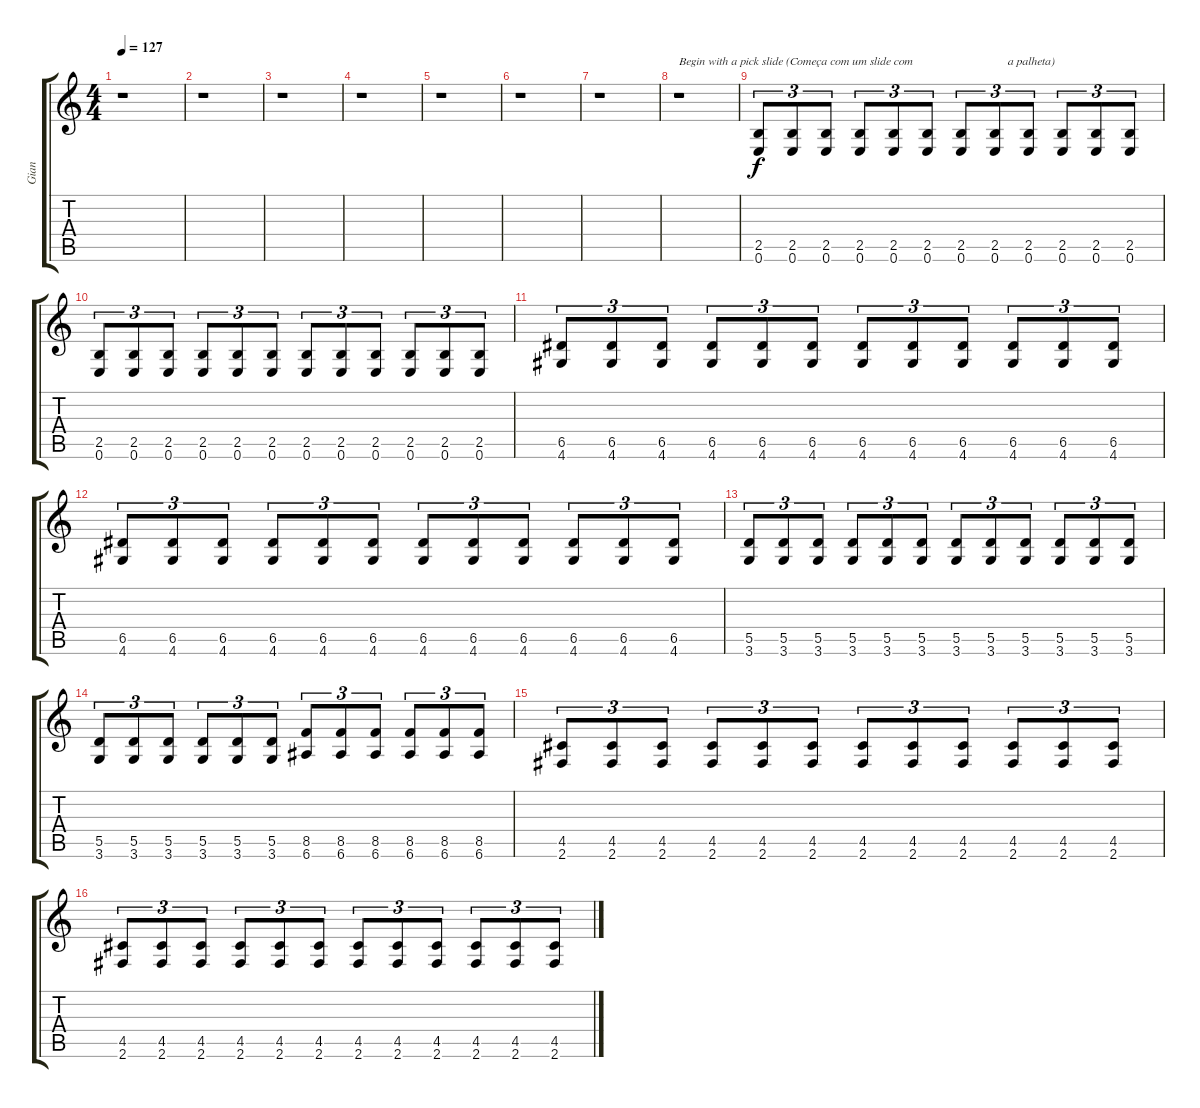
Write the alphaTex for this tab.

\track ("Gian" "Gian") {instrument distortionguitar}
\staff {score tabs}
\tuning (E4 B3 G3 D3 A2 E2) {hide}
\ts (4 4)
\tempo 127
\clef g2
\ks c
r.1{dy f instrument distortionguitar} |
r.1 |
r.1 |
r.1 |
r.1 |
r.1 |
r.1 |
r.1{txt "Begin with a pick slide (Começa com um slide com"} |
(2.5 0.6).8{tu (3 2)} (2.5 0.6).8{tu (3 2)} (2.5 0.6).8{tu (3 2)} (2.5 0.6).8{tu (3 2)} (2.5 0.6).8{tu (3 2) txt "                                      a palheta)"} (2.5 0.6).8{tu (3 2)} (2.5 0.6).8{tu (3 2)} (2.5 0.6).8{tu (3 2)} (2.5 0.6).8{tu (3 2)} (2.5 0.6).8{tu (3 2)} (2.5 0.6).8{tu (3 2)} (2.5 0.6).8{tu (3 2)} |
(2.5 0.6).8{tu (3 2)} (2.5 0.6).8{tu (3 2)} (2.5 0.6).8{tu (3 2)} (2.5 0.6).8{tu (3 2)} (2.5 0.6).8{tu (3 2)} (2.5 0.6).8{tu (3 2)} (2.5 0.6).8{tu (3 2)} (2.5 0.6).8{tu (3 2)} (2.5 0.6).8{tu (3 2)} (2.5 0.6).8{tu (3 2)} (2.5 0.6).8{tu (3 2)} (2.5 0.6).8{tu (3 2)} |
(6.5 4.6).8{tu (3 2)} (6.5 4.6).8{tu (3 2)} (6.5 4.6).8{tu (3 2)} (6.5 4.6).8{tu (3 2)} (6.5 4.6).8{tu (3 2)} (6.5 4.6).8{tu (3 2)} (6.5 4.6).8{tu (3 2)} (6.5 4.6).8{tu (3 2)} (6.5 4.6).8{tu (3 2)} (6.5 4.6).8{tu (3 2)} (6.5 4.6).8{tu (3 2)} (6.5 4.6).8{tu (3 2)} |
(6.5 4.6).8{tu (3 2)} (6.5 4.6).8{tu (3 2)} (6.5 4.6).8{tu (3 2)} (6.5 4.6).8{tu (3 2)} (6.5 4.6).8{tu (3 2)} (6.5 4.6).8{tu (3 2)} (6.5 4.6).8{tu (3 2)} (6.5 4.6).8{tu (3 2)} (6.5 4.6).8{tu (3 2)} (6.5 4.6).8{tu (3 2)} (6.5 4.6).8{tu (3 2)} (6.5 4.6).8{tu (3 2)} |
(5.5 3.6).8{tu (3 2)} (5.5 3.6).8{tu (3 2)} (5.5 3.6).8{tu (3 2)} (5.5 3.6).8{tu (3 2)} (5.5 3.6).8{tu (3 2)} (5.5 3.6).8{tu (3 2)} (5.5 3.6).8{tu (3 2)} (5.5 3.6).8{tu (3 2)} (5.5 3.6).8{tu (3 2)} (5.5 3.6).8{tu (3 2)} (5.5 3.6).8{tu (3 2)} (5.5 3.6).8{tu (3 2)} |
(5.5 3.6).8{tu (3 2)} (5.5 3.6).8{tu (3 2)} (5.5 3.6).8{tu (3 2)} (5.5 3.6).8{tu (3 2)} (5.5 3.6).8{tu (3 2)} (5.5 3.6).8{tu (3 2)} (8.5 6.6).8{tu (3 2)} (8.5 6.6).8{tu (3 2)} (8.5 6.6).8{tu (3 2)} (8.5 6.6).8{tu (3 2)} (8.5 6.6).8{tu (3 2)} (8.5 6.6).8{tu (3 2)} |
(4.5 2.6).8{tu (3 2)} (4.5 2.6).8{tu (3 2)} (4.5 2.6).8{tu (3 2)} (4.5 2.6).8{tu (3 2)} (4.5 2.6).8{tu (3 2)} (4.5 2.6).8{tu (3 2)} (4.5 2.6).8{tu (3 2)} (4.5 2.6).8{tu (3 2)} (4.5 2.6).8{tu (3 2)} (4.5 2.6).8{tu (3 2)} (4.5 2.6).8{tu (3 2)} (4.5 2.6).8{tu (3 2)} |
(4.5 2.6).8{tu (3 2)} (4.5 2.6).8{tu (3 2)} (4.5 2.6).8{tu (3 2)} (4.5 2.6).8{tu (3 2)} (4.5 2.6).8{tu (3 2)} (4.5 2.6).8{tu (3 2)} (4.5 2.6).8{tu (3 2)} (4.5 2.6).8{tu (3 2)} (4.5 2.6).8{tu (3 2)} (4.5 2.6).8{tu (3 2)} (4.5 2.6).8{tu (3 2)} (4.5 2.6).8{tu (3 2)}
